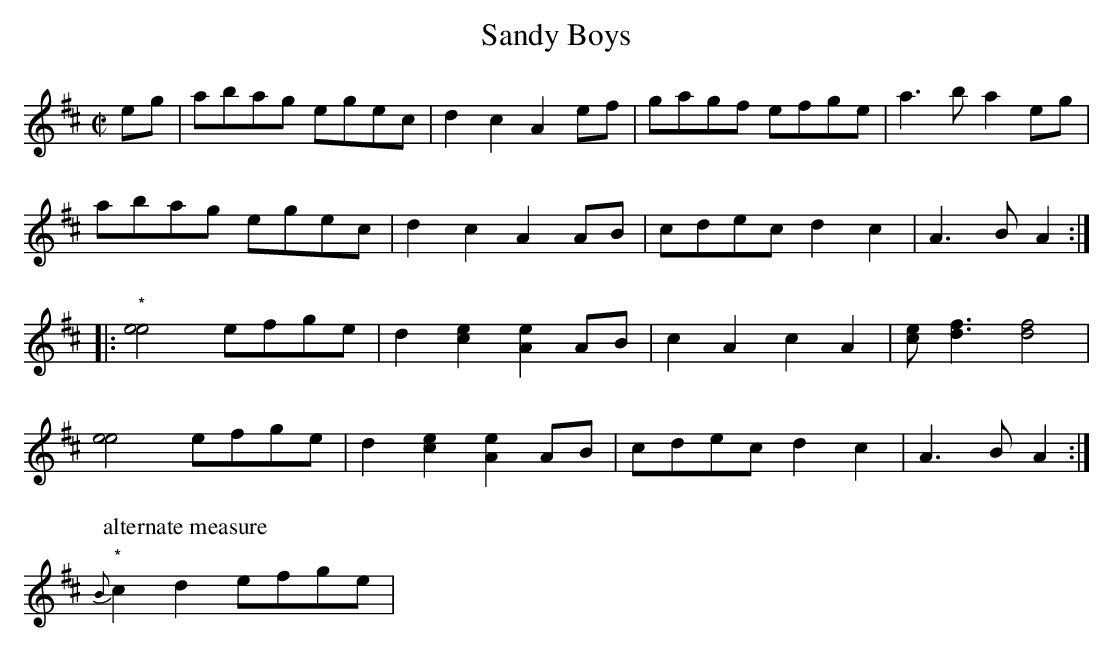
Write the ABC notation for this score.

X:1
T:Sandy Boys
M:C|
L:1/8
K:Amix
eg|abag egec|d2c2A2ef|gagf efge|a3b a2eg|
abag egec|d2c2A2AB|cdec d2c2|A3B A2:|
|:"*"[e4e4] efge|d2[c2e2][A2e2]AB|c2A2c2A2|[ce]-[d3f3][d4f4]|
[e4e4] efge|d2[c2e2][A2e2]AB|cdec d2c2|A3B A2:|
P:alternate measure
"*"{B}c2d2 efge|...
